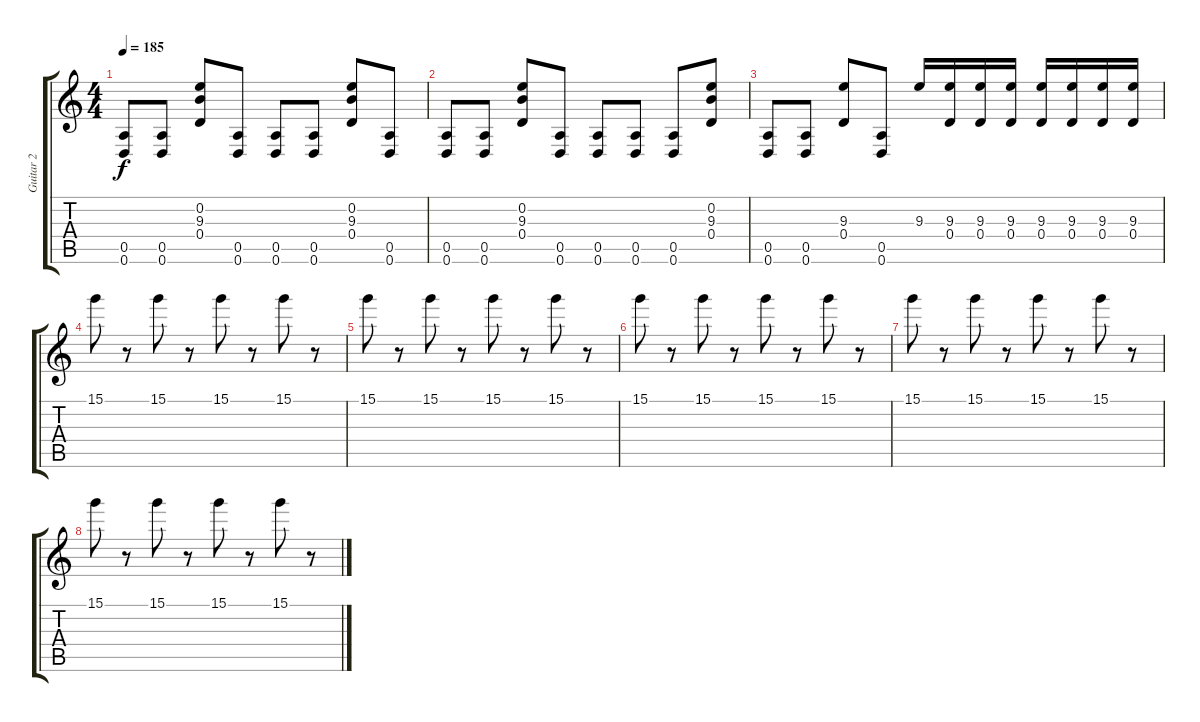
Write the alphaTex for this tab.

\track ("Guitar 2" "Guitar 2") {instrument distortionguitar}
\staff {score tabs}
\tuning (E4 B3 G3 D3 A2 D2) {hide}
\ts (4 4)
\tempo 185
\clef g2
\ks c
(0.5 0.6).8{dy f} (0.5 0.6).8 (0.2 9.3 0.4).8 (0.5 0.6).8 (0.5 0.6).8 (0.5 0.6).8 (0.2 9.3 0.4).8 (0.5 0.6).8 |
(0.5 0.6).8 (0.5 0.6).8 (0.2 9.3 0.4).8 (0.5 0.6).8 (0.5 0.6).8 (0.5 0.6).8 (0.5 0.6).8 (0.2 9.3 0.4).8 |
(0.5 0.6).8 (0.5 0.6).8 (9.3 0.4).8 (0.5 0.6).8 9.3.16 (9.3 0.4).16 (9.3 0.4).16 (9.3 0.4).16 (9.3 0.4).16 (9.3 0.4).16 (9.3 0.4).16 (9.3 0.4).16 |
15.1.8 r.8 15.1.8 r.8 15.1.8 r.8 15.1.8 r.8 |
15.1.8 r.8 15.1.8 r.8 15.1.8 r.8 15.1.8 r.8 |
15.1.8 r.8 15.1.8 r.8 15.1.8 r.8 15.1.8 r.8 |
15.1.8 r.8 15.1.8 r.8 15.1.8 r.8 15.1.8 r.8 |
15.1.8 r.8 15.1.8 r.8 15.1.8 r.8 15.1.8 r.8
